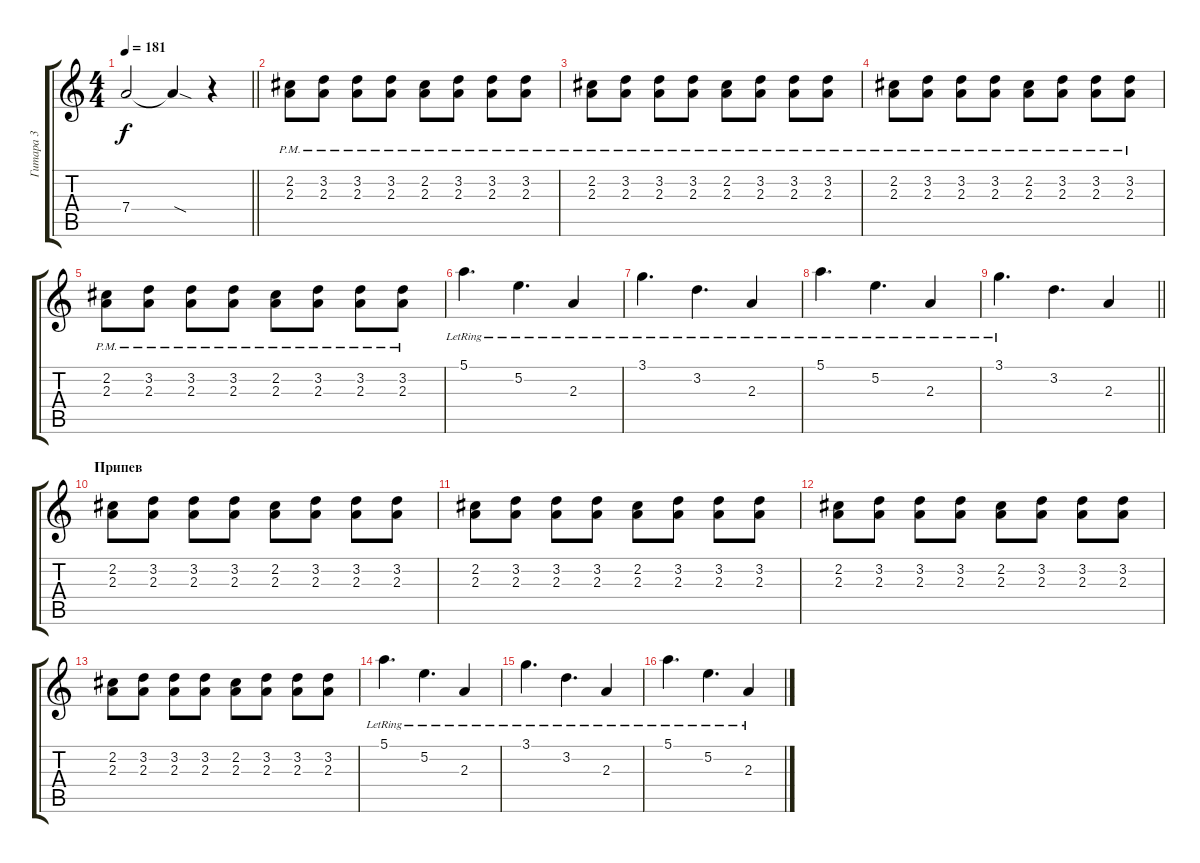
\track ("Гитара 3" "Гитара 3") {instrument overdrivenguitar}
\staff {score tabs}
\tuning (E4 B3 G3 D3 A2 E2) {hide}
\ts (4 4)
\tempo 181
\clef g2
\barLineRight lightlight
\ks c
7.4.2{dy f} 7.4{sod t}.4 r.4 |
(2.2{pm} 2.3{pm}).8 (3.2{pm} 2.3{pm}).8 (3.2{pm} 2.3{pm}).8 (3.2{pm} 2.3{pm}).8 (2.2{pm} 2.3{pm}).8 (3.2{pm} 2.3{pm}).8 (3.2{pm} 2.3{pm}).8 (3.2{pm} 2.3{pm}).8 |
(2.2{pm} 2.3{pm}).8 (3.2{pm} 2.3{pm}).8 (3.2{pm} 2.3{pm}).8 (3.2{pm} 2.3{pm}).8 (2.2{pm} 2.3{pm}).8 (3.2{pm} 2.3{pm}).8 (3.2{pm} 2.3{pm}).8 (3.2{pm} 2.3{pm}).8 |
(2.2{pm} 2.3{pm}).8 (3.2{pm} 2.3{pm}).8 (3.2{pm} 2.3{pm}).8 (3.2{pm} 2.3{pm}).8 (2.2{pm} 2.3{pm}).8 (3.2{pm} 2.3{pm}).8 (3.2{pm} 2.3{pm}).8 (3.2{pm} 2.3{pm}).8 |
(2.2{pm} 2.3{pm}).8 (3.2{pm} 2.3{pm}).8 (3.2{pm} 2.3{pm}).8 (3.2{pm} 2.3{pm}).8 (2.2{pm} 2.3{pm}).8 (3.2{pm} 2.3{pm}).8 (3.2{pm} 2.3{pm}).8 (3.2{pm} 2.3{pm}).8 |
5.1{lr}.4{d} 5.2{lr}.4{d} 2.3{lr}.4 |
3.1{lr}.4{d} 3.2{lr}.4{d} 2.3{lr}.4 |
5.1{lr}.4{d} 5.2{lr}.4{d} 2.3{lr}.4 |
\barLineRight lightlight
3.1{lr}.4{d} 3.2.4{d} 2.3.4 |
\section ("" "Припев")
(2.2 2.3).8 (3.2 2.3).8 (3.2 2.3).8 (3.2 2.3).8 (2.2 2.3).8 (3.2 2.3).8 (3.2 2.3).8 (3.2 2.3).8 |
(2.2 2.3).8 (3.2 2.3).8 (3.2 2.3).8 (3.2 2.3).8 (2.2 2.3).8 (3.2 2.3).8 (3.2 2.3).8 (3.2 2.3).8 |
(2.2 2.3).8 (3.2 2.3).8 (3.2 2.3).8 (3.2 2.3).8 (2.2 2.3).8 (3.2 2.3).8 (3.2 2.3).8 (3.2 2.3).8 |
(2.2 2.3).8 (3.2 2.3).8 (3.2 2.3).8 (3.2 2.3).8 (2.2 2.3).8 (3.2 2.3).8 (3.2 2.3).8 (3.2 2.3).8 |
5.1{lr}.4{d} 5.2{lr}.4{d} 2.3{lr}.4 |
3.1{lr}.4{d} 3.2{lr}.4{d} 2.3{lr}.4 |
5.1{lr}.4{d} 5.2{lr}.4{d} 2.3{lr}.4
